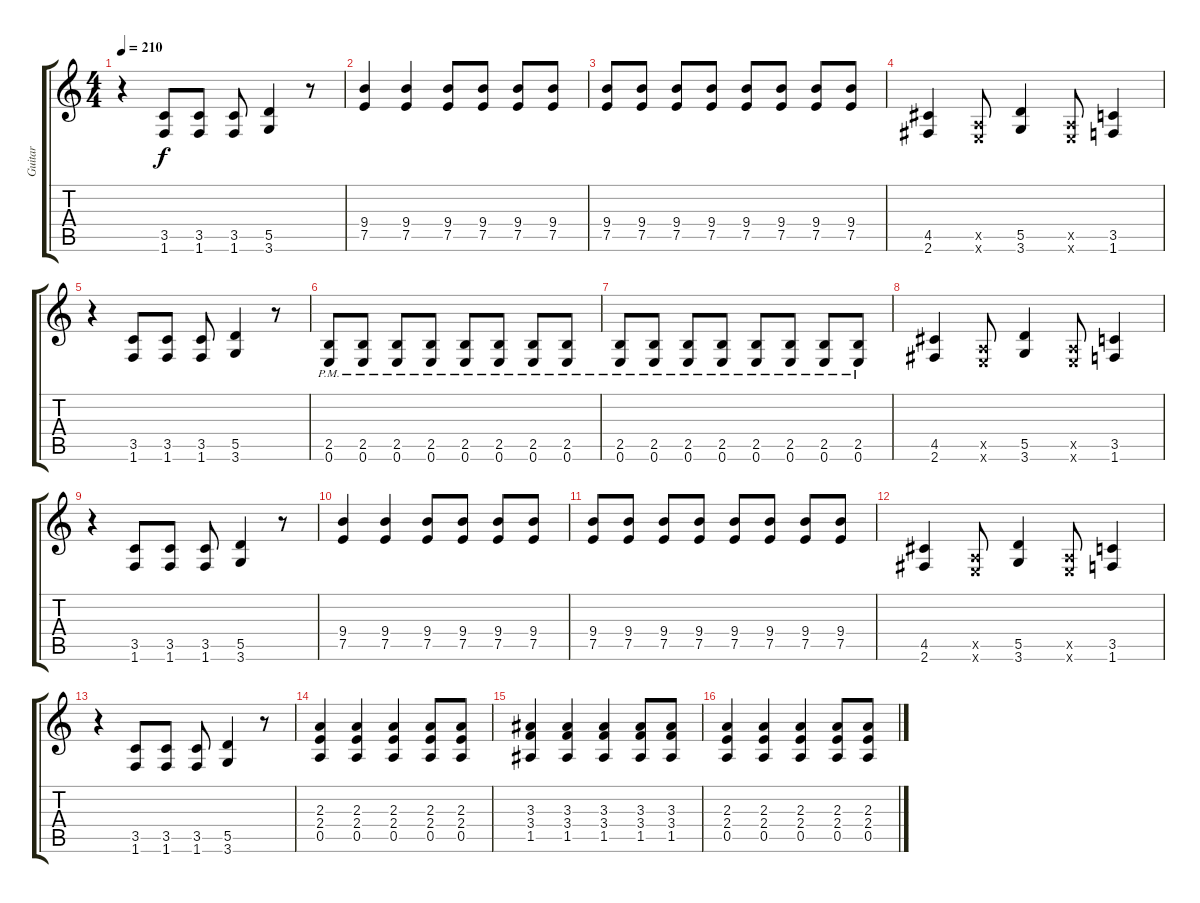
\track ("Guitar" "Guitar") {instrument overdrivenguitar}
\staff {score tabs}
\tuning (E4 B3 G3 D3 A2 E2) {hide}
\ts (4 4)
\tempo 210
\clef g2
\ks c
r.4{dy f} (3.5 1.6).8 (3.5 1.6).8 (3.5 1.6).8 (5.5 3.6).4 r.8 |
(9.4 7.5).4 (9.4 7.5).4 (9.4 7.5).8 (9.4 7.5).8 (9.4 7.5).8 (9.4 7.5).8 |
(9.4 7.5).8 (9.4 7.5).8 (9.4 7.5).8 (9.4 7.5).8 (9.4 7.5).8 (9.4 7.5).8 (9.4 7.5).8 (9.4 7.5).8 |
(4.5 2.6).4 (0.5{x} 0.6{x}).8 (5.5 3.6).4 (0.5{x} 0.6{x}).8 (3.5 1.6).4 |
r.4 (3.5 1.6).8 (3.5 1.6).8 (3.5 1.6).8 (5.5 3.6).4 r.8 |
(2.5{pm} 0.6{pm}).8 (2.5{pm} 0.6{pm}).8 (2.5{pm} 0.6{pm}).8 (2.5{pm} 0.6{pm}).8 (2.5{pm} 0.6{pm}).8 (2.5{pm} 0.6{pm}).8 (2.5{pm} 0.6{pm}).8 (2.5{pm} 0.6{pm}).8 |
(2.5{pm} 0.6{pm}).8 (2.5{pm} 0.6{pm}).8 (2.5{pm} 0.6{pm}).8 (2.5{pm} 0.6{pm}).8 (2.5{pm} 0.6{pm}).8 (2.5{pm} 0.6{pm}).8 (2.5{pm} 0.6{pm}).8 (2.5{pm} 0.6{pm}).8 |
(4.5 2.6).4 (0.5{x} 0.6{x}).8 (5.5 3.6).4 (0.5{x} 0.6{x}).8 (3.5 1.6).4 |
r.4 (3.5 1.6).8 (3.5 1.6).8 (3.5 1.6).8 (5.5 3.6).4 r.8 |
(9.4 7.5).4 (9.4 7.5).4 (9.4 7.5).8 (9.4 7.5).8 (9.4 7.5).8 (9.4 7.5).8 |
(9.4 7.5).8 (9.4 7.5).8 (9.4 7.5).8 (9.4 7.5).8 (9.4 7.5).8 (9.4 7.5).8 (9.4 7.5).8 (9.4 7.5).8 |
(4.5 2.6).4 (0.5{x} 0.6{x}).8 (5.5 3.6).4 (0.5{x} 0.6{x}).8 (3.5 1.6).4 |
r.4 (3.5 1.6).8 (3.5 1.6).8 (3.5 1.6).8 (5.5 3.6).4 r.8 |
(2.3 2.4 0.5).4 (2.3 2.4 0.5).4 (2.3 2.4 0.5).4 (2.3 2.4 0.5).8 (2.3 2.4 0.5).8 |
(3.3 3.4 1.5).4 (3.3 3.4 1.5).4 (3.3 3.4 1.5).4 (3.3 3.4 1.5).8 (3.3 3.4 1.5).8 |
(2.3 2.4 0.5).4 (2.3 2.4 0.5).4 (2.3 2.4 0.5).4 (2.3 2.4 0.5).8 (2.3 2.4 0.5).8
